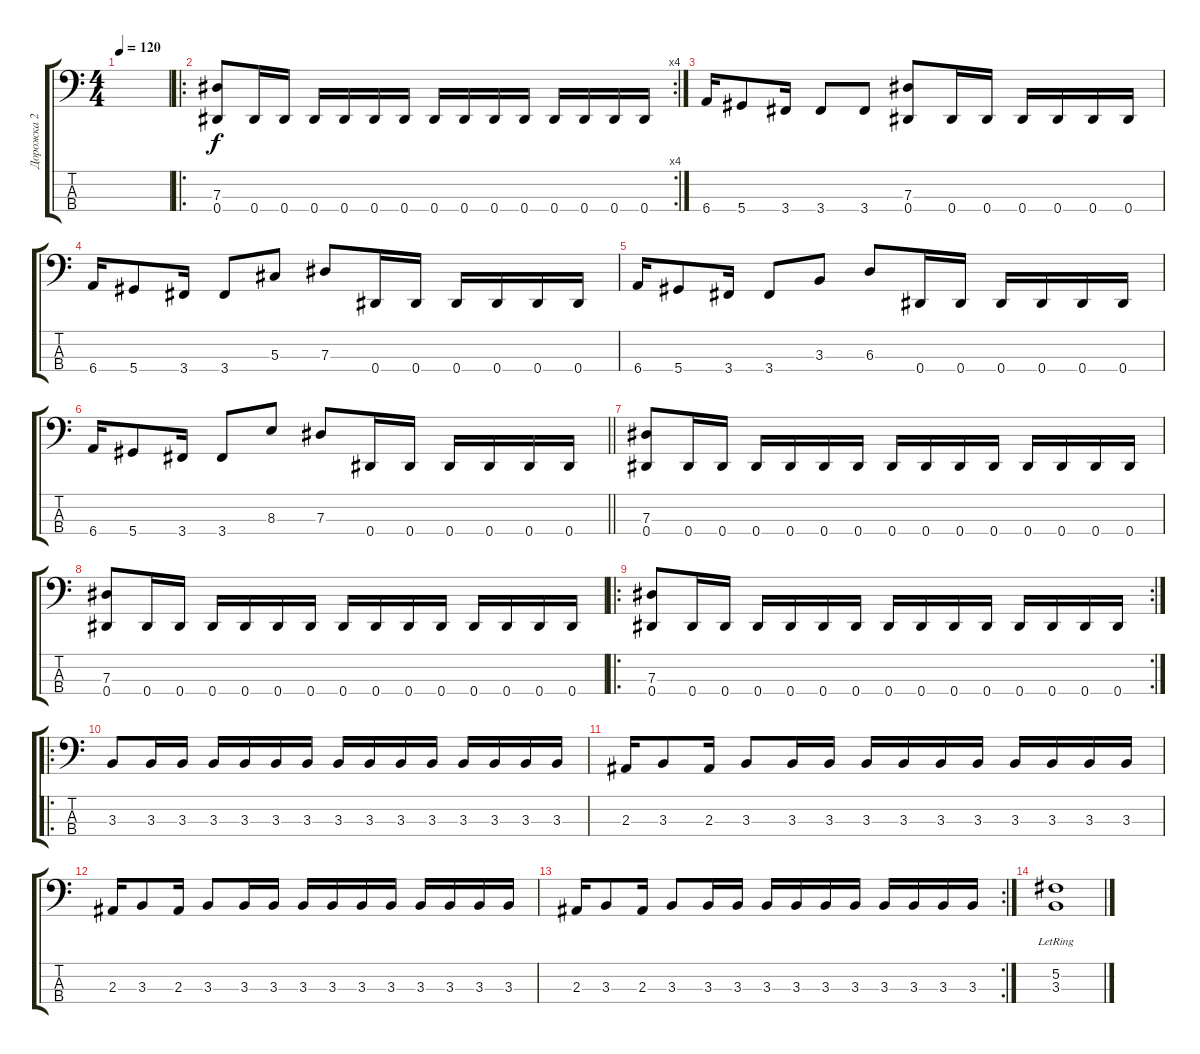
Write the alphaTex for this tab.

\track ("Дорожка 2" "Дорожка 2") {instrument overdrivenguitar}
\staff {score tabs}
\tuning (Gb2 Db2 Ab1 Eb1) {hide}
\ts (4 4)
\tempo 120
\clef f4
\ks c
|
\ro
\rc 4
(7.3 0.4).8 0.4.16 0.4.16 0.4.16 0.4.16 0.4.16 0.4.16 0.4.16 0.4.16 0.4.16 0.4.16 0.4.16 0.4.16 0.4.16 0.4.16 |
6.4.16 5.4.8 3.4.16 3.4.8 3.4.8 (7.3 0.4).8 0.4.16 0.4.16 0.4.16 0.4.16 0.4.16 0.4.16 |
6.4.16 5.4.8 3.4.16 3.4.8 5.3.8 7.3.8 0.4.16 0.4.16 0.4.16 0.4.16 0.4.16 0.4.16 |
6.4.16 5.4.8 3.4.16 3.4.8 3.3.8 6.3.8 0.4.16 0.4.16 0.4.16 0.4.16 0.4.16 0.4.16 |
\barLineRight lightlight
6.4.16 5.4.8 3.4.16 3.4.8 8.3.8 7.3.8 0.4.16 0.4.16 0.4.16 0.4.16 0.4.16 0.4.16 |
(7.3 0.4).8 0.4.16 0.4.16 0.4.16 0.4.16 0.4.16 0.4.16 0.4.16 0.4.16 0.4.16 0.4.16 0.4.16 0.4.16 0.4.16 0.4.16 |
(7.3 0.4).8 0.4.16 0.4.16 0.4.16 0.4.16 0.4.16 0.4.16 0.4.16 0.4.16 0.4.16 0.4.16 0.4.16 0.4.16 0.4.16 0.4.16 |
\ro
\rc 2
(7.3 0.4).8 0.4.16 0.4.16 0.4.16 0.4.16 0.4.16 0.4.16 0.4.16 0.4.16 0.4.16 0.4.16 0.4.16 0.4.16 0.4.16 0.4.16 |
\ro
3.3.8 3.3.16 3.3.16 3.3.16 3.3.16 3.3.16 3.3.16 3.3.16 3.3.16 3.3.16 3.3.16 3.3.16 3.3.16 3.3.16 3.3.16 |
2.3.16 3.3.8 2.3.16 3.3.8 3.3.16 3.3.16 3.3.16 3.3.16 3.3.16 3.3.16 3.3.16 3.3.16 3.3.16 3.3.16 |
2.3.16 3.3.8 2.3.16 3.3.8 3.3.16 3.3.16 3.3.16 3.3.16 3.3.16 3.3.16 3.3.16 3.3.16 3.3.16 3.3.16 |
\rc 2
2.3.16 3.3.8 2.3.16 3.3.8 3.3.16 3.3.16 3.3.16 3.3.16 3.3.16 3.3.16 3.3.16 3.3.16 3.3.16 3.3.16 |
(5.2{lr} 3.3).1
